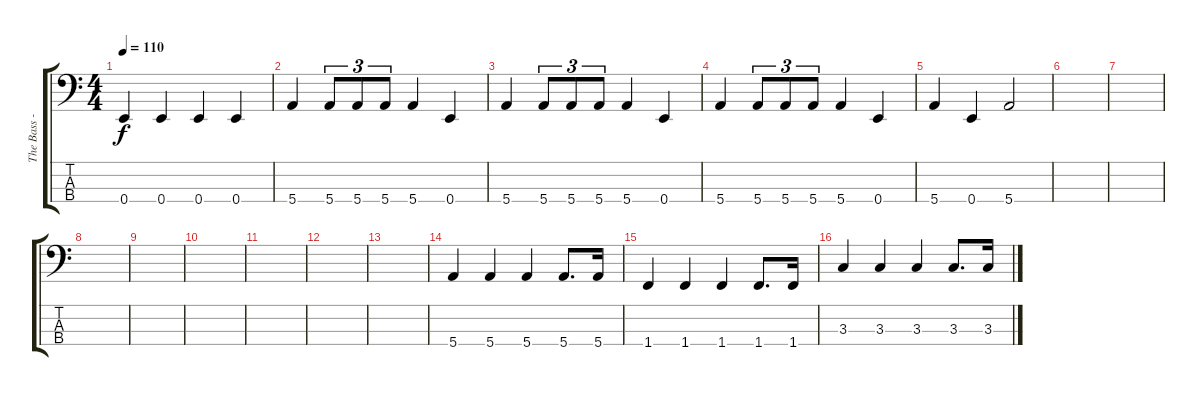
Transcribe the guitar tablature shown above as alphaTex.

\track ("The Bass - Andy Bell" "The Bass -") {instrument electricbasspick}
\staff {score tabs}
\tuning (G2 D2 A1 E1) {hide}
\ts (4 4)
\tempo 110
\clef f4
\ks c
0.4.4{dy f} 0.4.4 0.4.4 0.4.4 |
5.4.4 5.4.8{tu (3 2)} 5.4.8{tu (3 2)} 5.4.8{tu (3 2)} 5.4.4 0.4.4 |
5.4.4 5.4.8{tu (3 2)} 5.4.8{tu (3 2)} 5.4.8{tu (3 2)} 5.4.4 0.4.4 |
5.4.4 5.4.8{tu (3 2)} 5.4.8{tu (3 2)} 5.4.8{tu (3 2)} 5.4.4 0.4.4 |
5.4.4 0.4.4 5.4.2 |
|
|
|
|
|
|
|
|
5.4.4 5.4.4 5.4.4 5.4.8{d} 5.4.16 |
1.4.4 1.4.4 1.4.4 1.4.8{d} 1.4.16 |
3.3.4 3.3.4 3.3.4 3.3.8{d} 3.3.16
